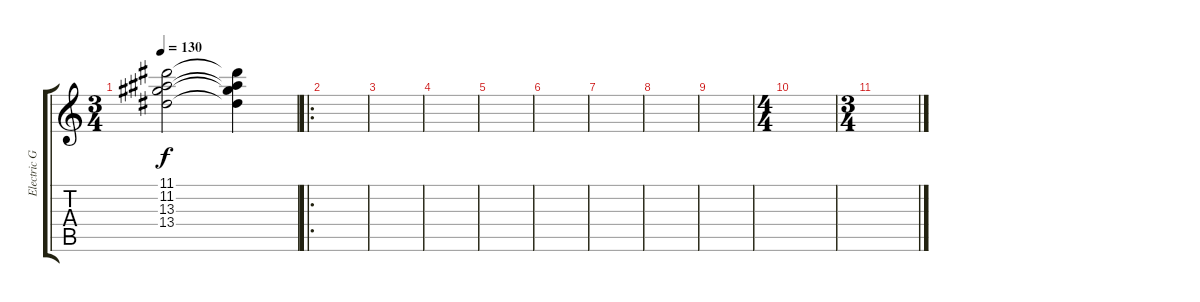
\track ("Electric Guitar" "Electric G") {instrument overdrivenguitar}
\staff {score tabs}
\tuning (E4 B3 G3 D3 A2 E2) {hide}
\ts (3 4)
\tempo 130
\clef g2
\ks c
(11.1{t} 11.2{t} 13.3{t} 13.4{t}).2{dy f} (11.1{t} 11.2{t} 13.3{t} 13.4{t}).4 |
\ro
|
|
|
|
|
|
|
|
\ts (4 4)
|
\ts (3 4)
